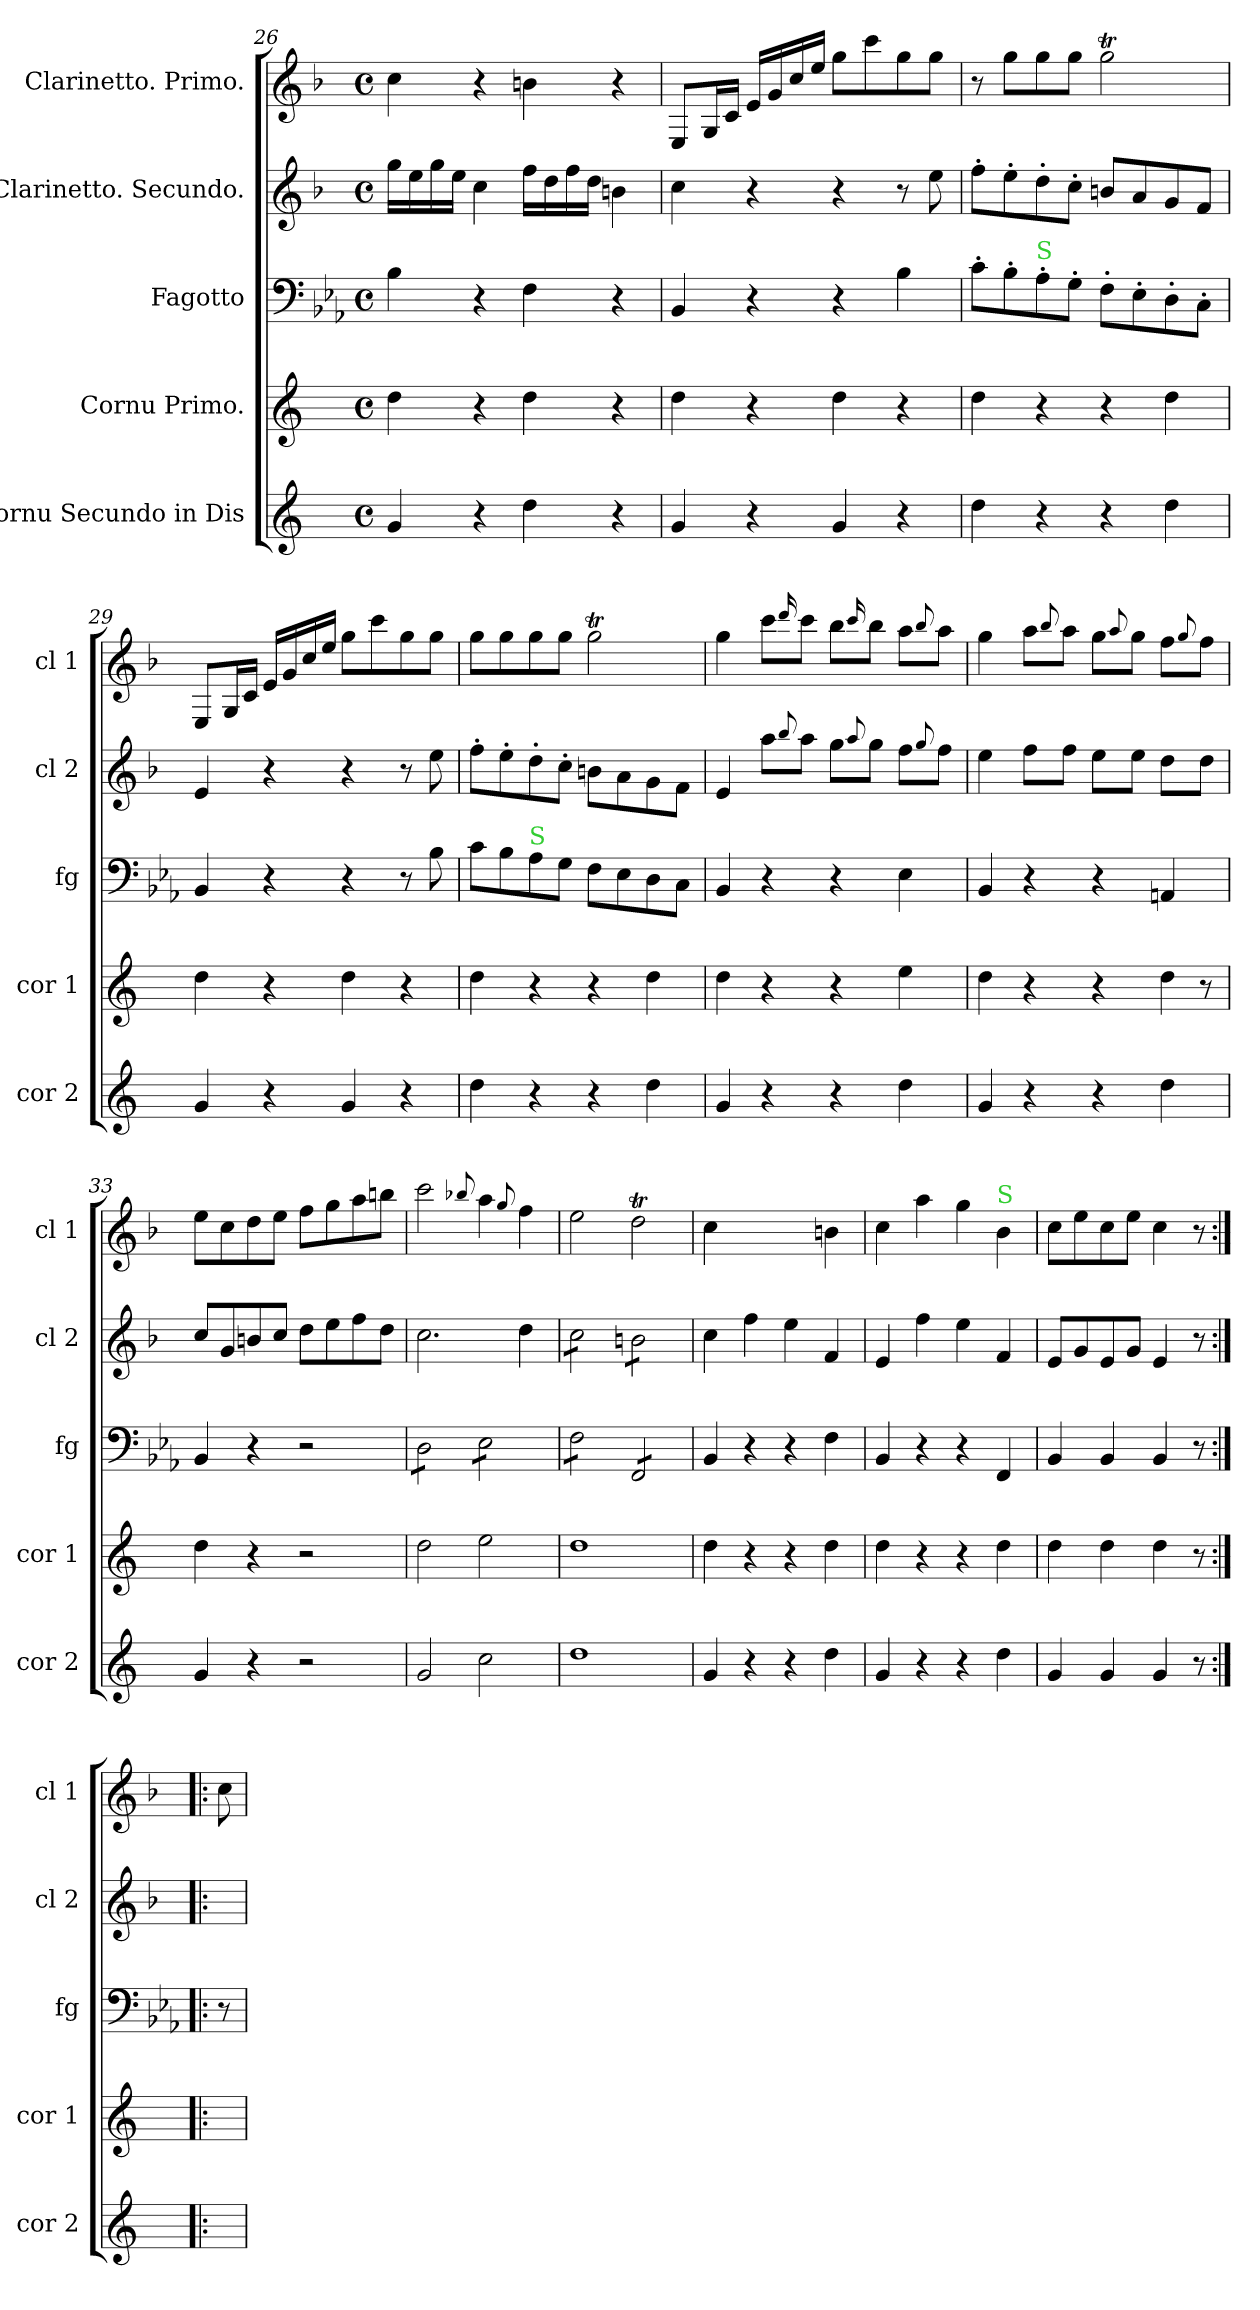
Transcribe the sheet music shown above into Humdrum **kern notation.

**kern	**dynam	**kern	**kern	**kern	**kern
*part5	*part5	*part4	*part3	*part2	*part1
*staff5	*staff5	*staff4	*staff3	*staff2	*staff1
*I"Cornu Secundo in Dis	*	*I"Cornu Primo.	*I"Fagotto	*I"Clarinetto. Secundo.	*I"Clarinetto. Primo.
*I'cor 2	*	*I'cor 1	*I'fg	*I'cl 2	*I'cl 1
*clefG2	*	*clefG2	*clefF4	*clefG2	*clefG2
*ITrd5c9	*	*ITrd5c9	*	*ITrd1c2	*ITrd1c2
*k[b-e-a-]	*	*k[b-e-a-]	*k[b-e-a-]	*k[b-e-a-]	*k[b-e-a-]
*M4/4	*	*M4/4	*M4/4	*M4/4	*M4/4
*met(c)	*	*met(c)	*met(c)	*met(c)	*met(c)
=26	=26	=26	=26	=26	=26
4B-/	.	4f\	4B-\	16ff\LL	4b-\
.	.	.	.	16dd\	.
.	.	.	.	16ff\	.
.	.	.	.	16dd\JJ	.
4r	.	4r	4r	4b-\	4r
4f\	.	4f\	4F\	16ee-\LL	4an\
.	.	.	.	16cc\	.
.	.	.	.	16ee-\	.
.	.	.	.	16cc\JJ	.
4r	.	4r	4r	4an\	4r
=27	=27	=27	=27	=27	=27
4B-/	.	4f\	4BB-/	4b-\	8D/L
.	.	.	.	.	16F/L
.	.	.	.	.	16B-/JJ
4r	.	4r	4r	4r	16d/LL
.	.	.	.	.	16f/
.	.	.	.	.	16b-/
.	.	.	.	.	16dd/JJ
4B-/	.	4f\	4r	4r	8ff\L
.	.	.	.	.	8bb-\
4r	.	4r	4B-\	8r	8ff\
.	.	.	.	8dd\	8ff\J
=28	=28	=28	=28	=28	=28
4f\	p&colon;	4f\	8c'\L	8ee-'\L	8r
.	.	.	8B-'\	8dd'\	8ff\L
!	!	!	!LO:TX:a:color=limegreen:t=S	!	!
4r	.	4r	8A-'\	8cc'\	8ff\
.	.	.	8G'\J	8b-'\J	8ff\J
4r	.	4r	8F'\L	8an/L	2ffT\
.	.	.	8E-'\	8g/	.
4f\	.	4f\	8D'\	8f/	.
.	.	.	8C'\J	8e-/J	.
=29	=29	=29	=29	=29	=29
4B-/	f&colon;	4f\	4BB-/	4d/	8D/L
.	.	.	.	.	16F/L
.	.	.	.	.	16B-/JJ
4r	.	4r	4r	4r	16d/LL
.	.	.	.	.	16f/
.	.	.	.	.	16b-/
.	.	.	.	.	16dd/JJ
4B-/	.	4f\	4r	4r	8ff\L
.	.	.	.	.	8bb-\
4r	.	4r	8r	8r	8ff\
.	.	.	8B-\	8dd\	8ff\J
=30	=30	=30	=30	=30	=30
4f\	p&colon;	4f\	8c\L	8ee-'\L	8ff\L
.	.	.	8B-\	8dd'\	8ff\
!	!	!	!LO:TX:a:color=limegreen:t=S	!	!
4r	.	4r	8A-\	8cc'\	8ff\
.	.	.	8G\J	8b-'\J	8ff\J
4r	.	4r	8F\L	8an\L	2ffT\
.	.	.	8E-\	8g\	.
4f\	.	4f\	8D\	8f\	.
.	.	.	8C\J	8e-\J	.
=31	=31	=31	=31	=31	=31
4B-/	.	4f\	4BB-/	4d/	4ff\
4r	.	4r	4r	8gg\L	8bb-\L
.	.	.	.	8qqaa-/	16qqccc/
.	.	.	.	8gg\J	8bb-\J
4r	.	4r	4r	8ff\L	8aa-\L
.	.	.	.	8qqgg/	16qqbb-/
.	.	.	.	8ff\J	8aa-\J
4f\	.	4g\	4E-\	8ee-\L	8gg\L
.	.	.	.	8qqff/	8qqaa-/
.	.	.	.	8ee-\J	8gg\J
=32	=32	=32	=32	=32	=32
4B-/	.	4f\	4BB-/	4dd\	4ff\
4r	.	4r	4r	8ee-\L	8gg\L
.	.	.	.	.	8qqaa-/
.	.	.	.	8ee-\J	8gg\J
4r	.	4r	4r	8dd\L	8ff\L
.	.	.	.	.	8qqgg/
.	.	.	.	8dd\J	8ff\J
!	!	!LO:N:vis=4	!	!	!
4f\	.	8f\	4AAn/	8cc\L	8ee-\L
.	.	.	.	.	8qqff/
.	.	8r	.	8cc\J	8ee-\J
=33	=33	=33	=33	=33	=33
4B-/	.	4f\	4BB-/	8b-/L	8dd\L
.	.	.	.	8f/	8b-\
4r	.	4r	4r	8an/	8cc\
.	.	.	.	8b-/J	8dd\J
2r	.	2r	2r	8cc\L	8ee-\L
.	.	.	.	8dd\	8ff\
.	.	.	.	8ee-\	8gg\
.	.	.	.	8cc\J	8aan\J
=34	=34	=34	=34	=34	=34
*	*	*	*tremolo	*	*
2B-/	f&colon;	2f\	8D\L	2.b-\	2bb-\
.	.	.	8D\	.	.
.	.	.	8D\	.	.
.	.	.	8D\J	.	.
.	.	.	.	.	8qqaa-X/
2e-\	.	2g\	8E-\L	.	4gg\
.	.	.	8E-\	.	.
.	.	.	.	.	8qqff/
.	.	.	8E-\	4cc\	4ee-\
.	.	.	8E-\J	.	.
=35	=35	=35	=35	=35	=35
*	*	*	*	*tremolo	*
1f	.	1f	8F\L	8b-\L	2dd\
.	.	.	8F\	8b-\	.
.	.	.	8F\	8b-\	.
.	.	.	8F\J	8b-\J	.
.	.	.	8FF/L	8an\L	2ccT\
.	.	.	8FF/	8an\	.
.	.	.	8FF/	8an\	.
.	.	.	8FF/J	8an\J	.
*	*	*	*	*Xtremolo	*
*	*	*	*Xtremolo	*	*
=36	=36	=36	=36	=36	=36
4B-/	.	4f\	4BB-/	4b-\	4b-\
4r	.	4r	4r	4ee-\	4ryy
4r	.	4r	4r	4dd\	4ryy
4f\	.	4f\	4F\	4e-/	4an\
=37	=37	=37	=37	=37	=37
4B-/	.	4f\	4BB-/	4d/	4b-\
4r	.	4r	4r	4ee-\	4gg\
4r	.	4r	4r	4dd\	4ff\
!	!	!	!	!	!LO:TX:a:color=limegreen:t=S
4f\	.	4f\	4FF/	4e-/	4a-\
=38	=38	=38	=38	=38	=38
4B-/	.	4f\	4BB-/	8d/L	8b-\L
.	.	.	.	8f/	8dd\
4B-/	.	4f\	4BB-/	8d/	8b-\
.	.	.	.	8f/J	8dd\J
4B-/	.	4f\	4BB-/	4d/	4b-\
8r	.	8r	8r	8r	8r
=:|!|:	=:|!|:	=:|!|:	=:|!|:	=:|!|:	=:|!|:
8ryy	.	8ryy	8r	8ryy	8b-\
=	=	=	=	=	=
*-	*-	*-	*-	*-	*-
